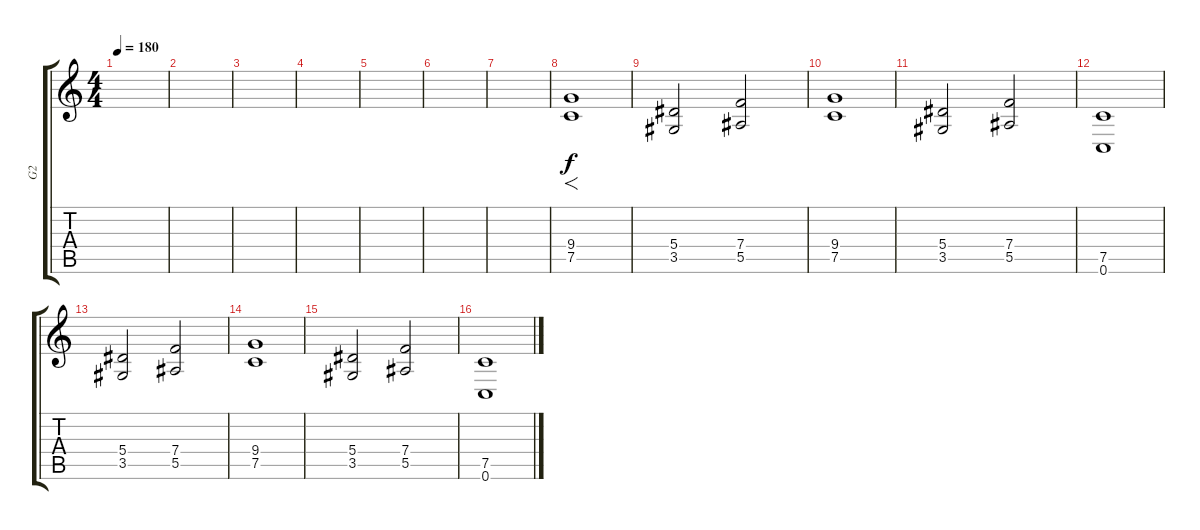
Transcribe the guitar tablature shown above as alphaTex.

\track ("G2" "G2") {instrument distortionguitar}
\staff {score tabs}
\tuning (C4 G3 Eb3 Bb2 F2 C2) {hide}
\ts (4 4)
\tempo 180
\clef g2
\ks c
|
|
|
|
|
|
|
(9.4 7.5).1{f} |
(5.4 3.5).2 (7.4 5.5).2 |
(9.4 7.5).1 |
(5.4 3.5).2 (7.4 5.5).2 |
(7.5 0.6).1 |
(5.4 3.5).2 (7.4 5.5).2 |
(9.4 7.5).1 |
(5.4 3.5).2 (7.4 5.5).2 |
(7.5 0.6).1
